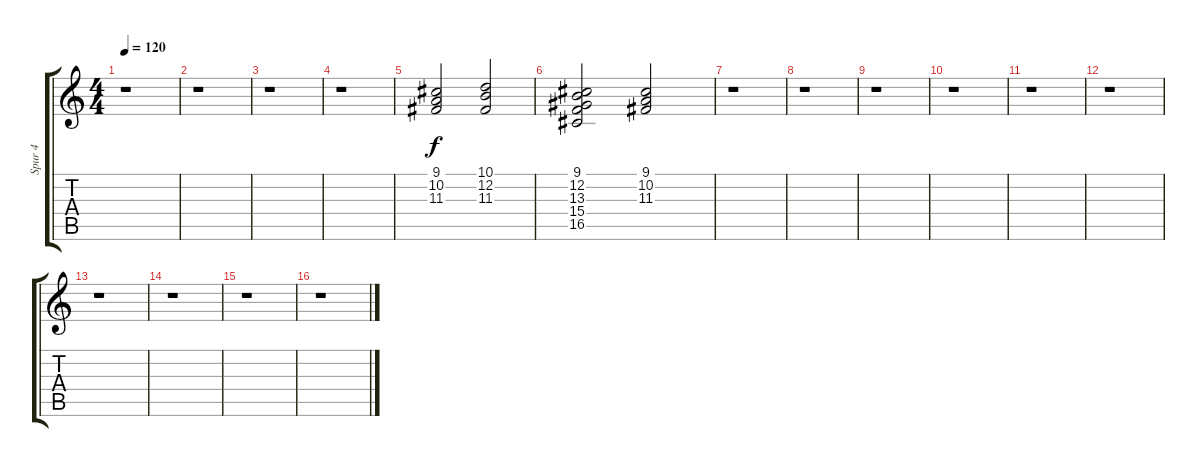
\track ("Spur 4" "Spur 4") {instrument drawbarorgan}
\staff {score tabs}
\tuning (E4 B3 G3 D3 A2 E2) {hide}
\ts (4 4)
\tempo 120
\clef g2
\ks c
r.1{dy f} |
r.1 |
r.1 |
r.1 |
(9.1 10.2 11.3).2 (10.1 12.2 11.3).2 |
(9.1 12.2 13.3 15.4 16.5).2 (9.1 10.2 11.3).2 |
r.1 |
r.1 |
r.1 |
r.1 |
r.1 |
r.1 |
r.1 |
r.1 |
r.1 |
r.1
